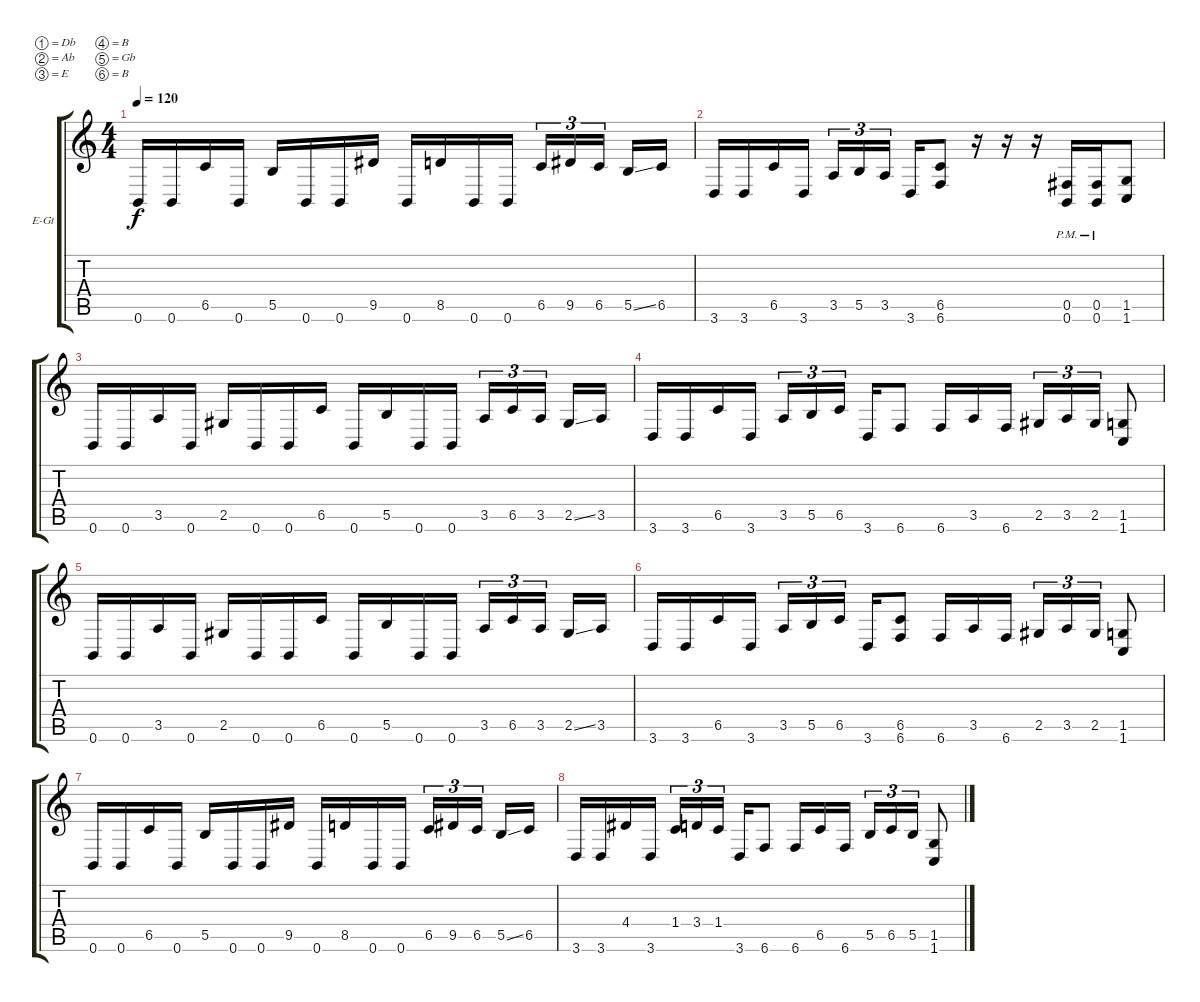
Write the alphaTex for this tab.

\defaultSystemsLayout 4
\bracketExtendMode groupsimilarinstruments
\firstSystemTrackNameOrientation horizontal
\otherSystemsTrackNameOrientation horizontal
\track ("Electric Guitar" "E-Gt") {instrument distortionguitar}
\staff {score tabs}
\tuning (Db4 Ab3 E3 B2 Gb2 B1)
\ts (4 4)
\tempo 120
\clef g2
\ks c
0.6.16{dy f} 0.6.16 6.5.16 0.6.16 5.5.16 0.6.16 0.6.16 9.5.16 0.6.16 8.5.16 0.6.16 0.6.16 6.5.16{tu (3 2)} 9.5.16{tu (3 2)} 6.5.16{tu (3 2)} 5.5{ss}.16 6.5.16 |
3.6.16 3.6.16 6.5.16 3.6.16 3.5.16{tu (3 2)} 5.5.16{tu (3 2)} 3.5.16{tu (3 2)} 3.6.16 (6.6 6.5).8 r.16 r.16 r.16 (0.5{pm} 0.6{pm}).16 (0.5{pm} 0.6{pm}).16 (1.5 1.6).8 |
0.6.16 0.6.16 3.5.16 0.6.16 2.5.16 0.6.16 0.6.16 6.5.16 0.6.16 5.5.16 0.6.16 0.6.16 3.5.16{tu (3 2)} 6.5.16{tu (3 2)} 3.5.16{tu (3 2)} 2.5{ss}.16 3.5.16 |
3.6.16 3.6.16 6.5.16 3.6.16 3.5.16{tu (3 2)} 5.5.16{tu (3 2)} 6.5.16{tu (3 2)} 3.6.16 6.6.8 6.6.16 3.5.16 6.6.16 2.5.16{tu (3 2)} 3.5.16{tu (3 2)} 2.5.16{tu (3 2)} (1.5 1.6).8 |
0.6.16 0.6.16 3.5.16 0.6.16 2.5.16 0.6.16 0.6.16 6.5.16 0.6.16 5.5.16 0.6.16 0.6.16 3.5.16{tu (3 2)} 6.5.16{tu (3 2)} 3.5.16{tu (3 2)} 2.5{ss}.16 3.5.16 |
3.6.16 3.6.16 6.5.16 3.6.16 3.5.16{tu (3 2)} 5.5.16{tu (3 2)} 6.5.16{tu (3 2)} 3.6.16 (6.6 6.5).8 6.6.16 3.5.16 6.6.16 2.5.16{tu (3 2)} 3.5.16{tu (3 2)} 2.5.16{tu (3 2)} (1.5 1.6).8 |
0.6.16 0.6.16 6.5.16 0.6.16 5.5.16 0.6.16 0.6.16 9.5.16 0.6.16 8.5.16 0.6.16 0.6.16 6.5.16{tu (3 2)} 9.5.16{tu (3 2)} 6.5.16{tu (3 2)} 5.5{ss}.16 6.5.16 |
3.6.16 3.6.16 4.4.16 3.6.16 1.4.16{tu (3 2)} 3.4.16{tu (3 2)} 1.4.16{tu (3 2)} 3.6.16 6.6.8 6.6.16 6.5.16 6.6.16 5.5.16{tu (3 2)} 6.5.16{tu (3 2)} 5.5.16{tu (3 2)} (1.5 1.6).8
